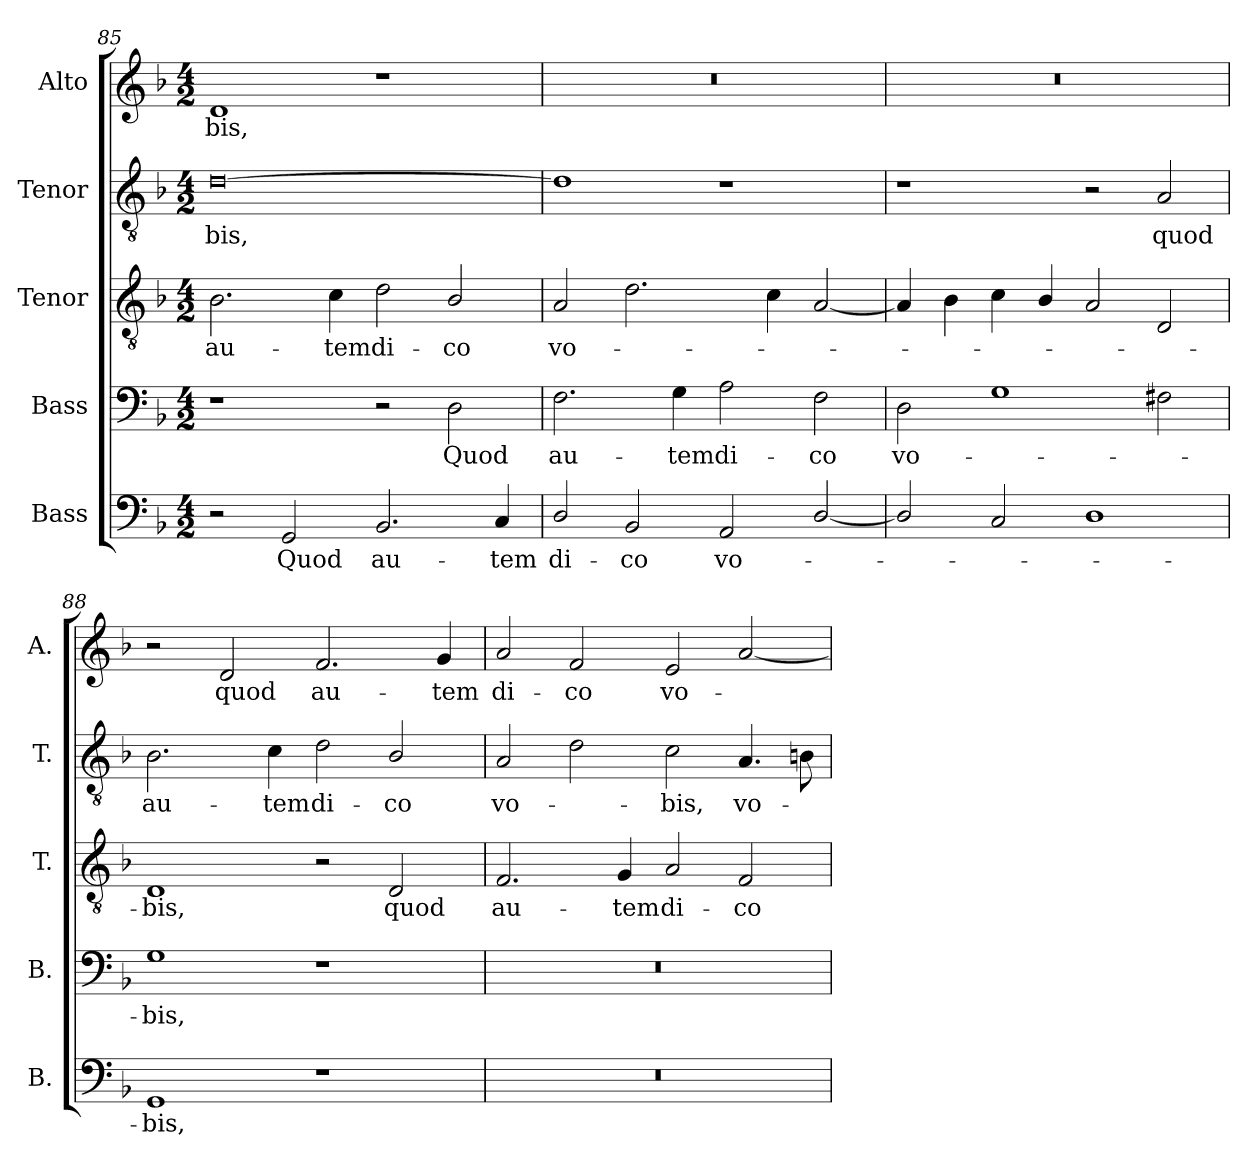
**kern	**text	**kern	**text	**kern	**text	**kern	**text	**kern	**text
*part5	*part5	*part4	*part4	*part3	*part3	*part2	*part2	*part1	*part1
*staff5	*staff5	*staff4	*staff4	*staff3	*staff3	*staff2	*staff2	*staff1	*staff1
*I"Bass	*	*I"Bass	*	*I"Tenor	*	*I"Tenor	*	*I"Alto	*
*I'B.	*	*I'B.	*	*I'T.	*	*I'T.	*	*I'A.	*
*clefF4	*	*clefF4	*	*clefGv2	*	*clefGv2	*	*clefG2	*
*	*	*	*	*ITrd7c12	*	*ITrd7c12	*	*	*
*k[b-]	*	*k[b-]	*	*k[b-]	*	*k[b-]	*	*k[b-]	*
*F:	*	*F:	*	*F:	*	*F:	*	*F:	*
*M4/2	*	*M4/2	*	*M4/2	*	*M4/2	*	*M4/2	*
=85	=85	=85	=85	=85	=85	=85	=85	=85	=85
!	!	!	!	!	!LO:LY:b:color=#000000	!	!	!	!
!	!	!	!	!	!	!	!LO:LY:b:color=#000000	!	!
!	!	!	!	!	!	!	!	!	!LO:LY:b:color=#000000
2r	.	1r	.	2.BB-i\	au-	[0Di	-bis,	1di	-bis,
!	!LO:LY:b:color=#000000	!	!	!	!	!	!	!	!
2GGi/	Quod	.	.	.	.	.	.	.	.
!	!	!	!	!	!LO:LY:b:color=#000000	!	!	!	!
.	.	.	.	4Ci\	-tem	.	.	.	.
!	!LO:LY:b:color=#000000	!	!	!	!	!	!	!	!
!	!	!	!	!	!LO:LY:b:color=#000000	!	!	!	!
2.BB-i/	au-	2r	.	2Di\	di-	.	.	1r	.
!	!	!	!LO:LY:b:color=#000000	!	!	!	!	!	!
!	!	!	!	!	!LO:LY:b:color=#000000	!	!	!	!
.	.	2Di\	Quod	2BB-i/	-co	.	.	.	.
!	!LO:LY:b:color=#000000	!	!	!	!	!	!	!	!
4Ci/	-tem	.	.	.	.	.	.	.	.
=86	=86	=86	=86	=86	=86	=86	=86	=86	=86
!	!LO:LY:b:color=#000000	!	!	!	!	!	!	!	!
!	!	!	!LO:LY:b:color=#000000	!	!	!	!	!	!
!	!	!	!	!	!LO:LY:b:color=#000000	!	!	!LO:N:vis=1	!
2Di/	di-	2.Fi\	au-	2AAi/	vo-	1Di]	.	0r	.
!	!LO:LY:b:color=#000000	!	!	!	!	!	!	!	!
2BB-i/	-co	.	.	2.Di\	.	.	.	.	.
!	!	!	!LO:LY:b:color=#000000	!	!	!	!	!	!
.	.	4Gi\	-tem	.	.	.	.	.	.
!	!LO:LY:b:color=#000000	!	!	!	!	!	!	!	!
!	!	!	!LO:LY:b:color=#000000	!	!	!	!	!	!
2AAi/	vo-	2Ai\	di-	.	.	1r	.	.	.
.	.	.	.	4Ci\	.	.	.	.	.
!	!	!	!LO:LY:b:color=#000000	!	!	!	!	!	!
[2Di/	.	2Fi\	-co	[2AAi/	.	.	.	.	.
=87	=87	=87	=87	=87	=87	=87	=87	=87	=87
!	!	!	!LO:LY:b:color=#000000	!	!	!	!	!LO:N:vis=1	!
2Di/]	.	2Di\	vo-	4AAi/]	.	1r	.	0r	.
.	.	.	.	4BB-i\	.	.	.	.	.
2Ci/	.	1Gi	.	4Ci\	.	.	.	.	.
.	.	.	.	4BB-i/	.	.	.	.	.
1Di	.	.	.	2AAi/	.	2r	.	.	.
!	!	!	!	!	!	!	!LO:LY:b:color=#000000	!	!
.	.	2F#Xi\	.	2DDi/	.	2AAi/	quod	.	.
!!LO:LB:g=z
=88	=88	=88	=88	=88	=88	=88	=88	=88	=88
!	!LO:LY:b:color=#000000	!	!	!	!	!	!	!	!
!	!	!	!LO:LY:b:color=#000000	!	!	!	!	!	!
!	!	!	!	!	!LO:LY:b:color=#000000	!	!	!	!
!	!	!	!	!	!	!	!LO:LY:b:color=#000000	!	!
1GGi	-bis,	1Gi	-bis,	1DDi	-bis,	2.BB-i\	au-	2r	.
!	!	!	!	!	!	!	!	!	!LO:LY:b:color=#000000
.	.	.	.	.	.	.	.	2di/	quod
!	!	!	!	!	!	!	!LO:LY:b:color=#000000	!	!
.	.	.	.	.	.	4Ci\	-tem	.	.
!	!	!	!	!	!	!	!LO:LY:b:color=#000000	!	!
!	!	!	!	!	!	!	!	!	!LO:LY:b:color=#000000
1r	.	1r	.	2r	.	2Di\	di-	2.fi/	au-
!	!	!	!	!	!LO:LY:b:color=#000000	!	!	!	!
!	!	!	!	!	!	!	!LO:LY:b:color=#000000	!	!
.	.	.	.	2DDi/	quod	2BB-i/	-co	.	.
!	!	!	!	!	!	!	!	!	!LO:LY:b:color=#000000
.	.	.	.	.	.	.	.	4gi/	-tem
=89	=89	=89	=89	=89	=89	=89	=89	=89	=89
!LO:N:vis=1	!	!LO:N:vis=1	!	!	!	!	!	!	!
!	!	!	!	!	!LO:LY:b:color=#000000	!	!	!	!
!	!	!	!	!	!	!	!LO:LY:b:color=#000000	!	!
!	!	!	!	!	!	!	!	!	!LO:LY:b:color=#000000
0r	.	0r	.	2.FFi/	au-	2AAi/	vo-	2ai/	di-
!	!	!	!	!	!	!	!	!	!LO:LY:b:color=#000000
.	.	.	.	.	.	2Di\	.	2fi/	-co
!	!	!	!	!	!LO:LY:b:color=#000000	!	!	!	!
.	.	.	.	4GGi/	-tem	.	.	.	.
!	!	!	!	!	!LO:LY:b:color=#000000	!	!	!	!
!	!	!	!	!	!	!	!LO:LY:b:color=#000000	!	!
!	!	!	!	!	!	!	!	!	!LO:LY:b:color=#000000
.	.	.	.	2AAi/	di-	2Ci\	-bis,	2ei/	vo-
!	!	!	!	!	!LO:LY:b:color=#000000	!	!	!	!
!	!	!	!	!	!	!	!LO:LY:b:color=#000000	!	!
.	.	.	.	2FFi/	-co	4.AAi/	vo-	[2ai/	.
.	.	.	.	.	.	8BBni\	.	.	.
=	=	=	=	=	=	=	=	=	=
*-	*-	*-	*-	*-	*-	*-	*-	*-	*-
